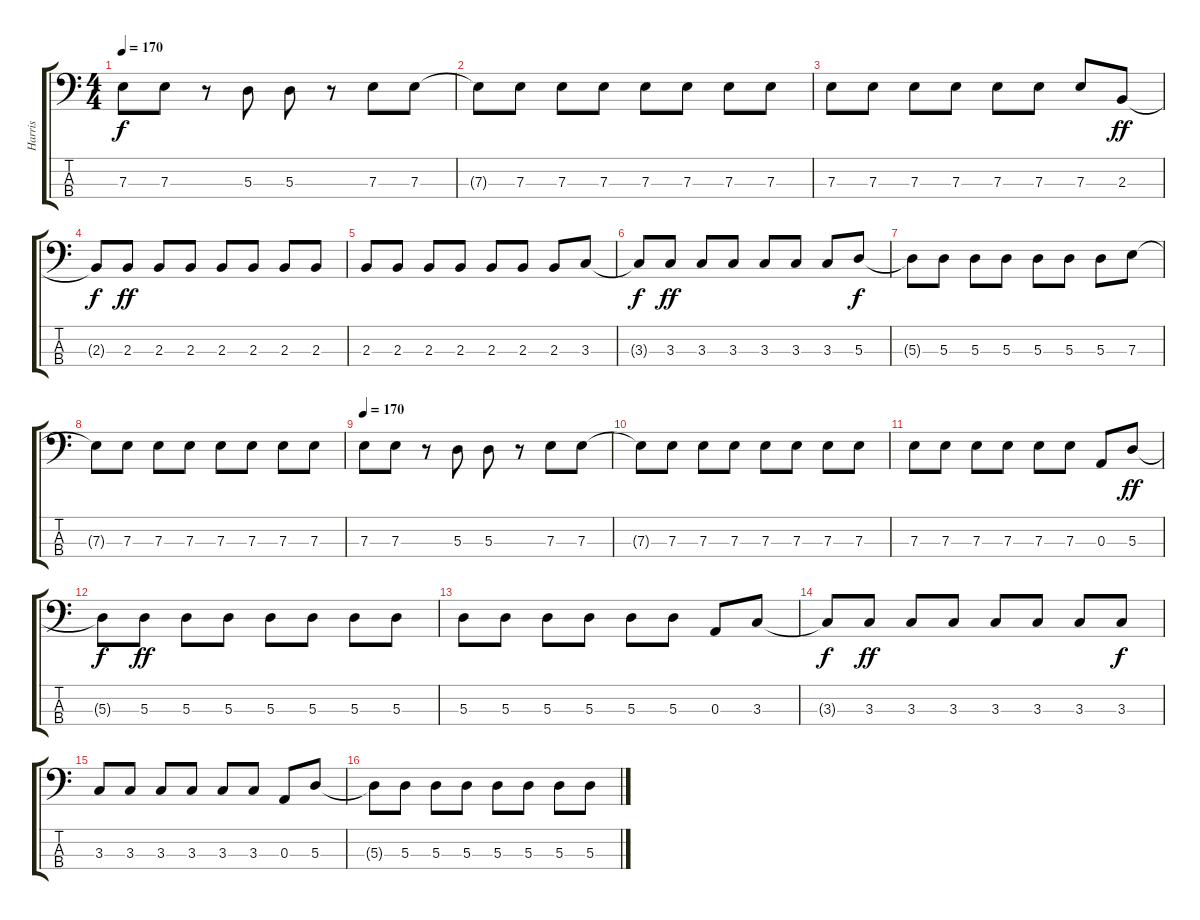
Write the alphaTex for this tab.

\track ("Harris" "Harris") {instrument electricbassfinger}
\staff {score tabs}
\tuning (G2 D2 A1 E1) {hide}
\ts (4 4)
\tempo 170
\clef f4
\ks c
7.3.8{dy f} 7.3.8 r.8 5.3.8 5.3.8 r.8 7.3.8 7.3.8 |
7.3{t}.8 7.3.8 7.3.8 7.3.8 7.3.8 7.3.8 7.3.8 7.3.8 |
7.3.8 7.3.8 7.3.8 7.3.8 7.3.8 7.3.8 7.3.8 2.3.8{dy ff} |
2.3{t}.8{dy f} 2.3.8{dy ff} 2.3.8 2.3.8 2.3.8 2.3.8 2.3.8 2.3.8 |
2.3.8 2.3.8 2.3.8 2.3.8 2.3.8 2.3.8 2.3.8 3.3.8 |
3.3{t}.8{dy f} 3.3.8{dy ff} 3.3.8 3.3.8 3.3.8 3.3.8 3.3.8 5.3.8{dy f} |
5.3{t}.8 5.3.8 5.3.8 5.3.8 5.3.8 5.3.8 5.3.8 7.3.8 |
7.3{t}.8 7.3.8 7.3.8 7.3.8 7.3.8 7.3.8 7.3.8 7.3.8 |
\tempo 170
7.3.8 7.3.8 r.8 5.3.8 5.3.8 r.8 7.3.8 7.3.8 |
7.3{t}.8 7.3.8 7.3.8 7.3.8 7.3.8 7.3.8 7.3.8 7.3.8 |
7.3.8 7.3.8 7.3.8 7.3.8 7.3.8 7.3.8 0.3.8 5.3.8{dy ff} |
5.3{t}.8{dy f} 5.3.8{dy ff} 5.3.8 5.3.8 5.3.8 5.3.8 5.3.8 5.3.8 |
5.3.8 5.3.8 5.3.8 5.3.8 5.3.8 5.3.8 0.3.8 3.3.8 |
3.3{t}.8{dy f} 3.3.8{dy ff} 3.3.8 3.3.8 3.3.8 3.3.8 3.3.8 3.3.8{dy f} |
3.3.8 3.3.8 3.3.8 3.3.8 3.3.8 3.3.8 0.3.8 5.3.8 |
5.3{t}.8 5.3.8 5.3.8 5.3.8 5.3.8 5.3.8 5.3.8 5.3.8
